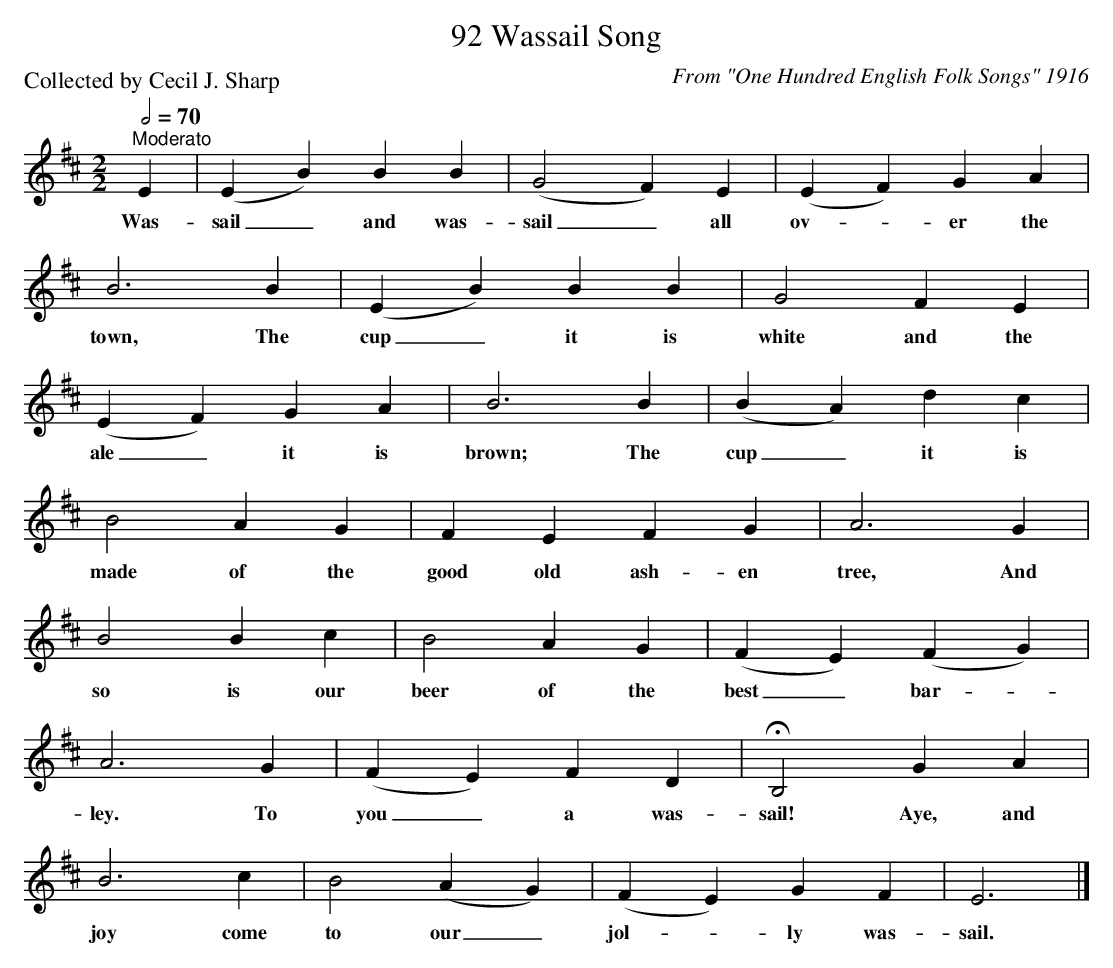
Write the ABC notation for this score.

X:1
T:92 Wassail Song
C:From "One Hundred English Folk Songs" 1916
P:Collected by Cecil J. Sharp
Q:1/2=70
L:1/4
M:2/2
K:Edor
"^Moderato" E | (E B) B B | (G2 F) E | (E F) G A |$ B3 B | (E B) B B | G2 F E |$ (E F) G A | B3 B |
w: Was-|sail _ and was-|sail _ all|ov- * er the|town, The|cup _ it is|white and the|ale _ it is|brown; The|
(B A) d c |$ B2 A G | F E F G | A3 G |$ B2 B c | B2 A G | (F E) (F G) |$ A3 G | (F E) F D |
w: cup _ it is|made of the|good old ash- en|tree, And|so is our|beer of the|best _ bar- *|ley. To|you _ a was-|
!fermata!B,2 G A |$ B3 c | B2 (A G) | (F E) G F | E3 |]
w: sail! Aye, and|joy come|to our _|jol- * ly was-|sail.|
